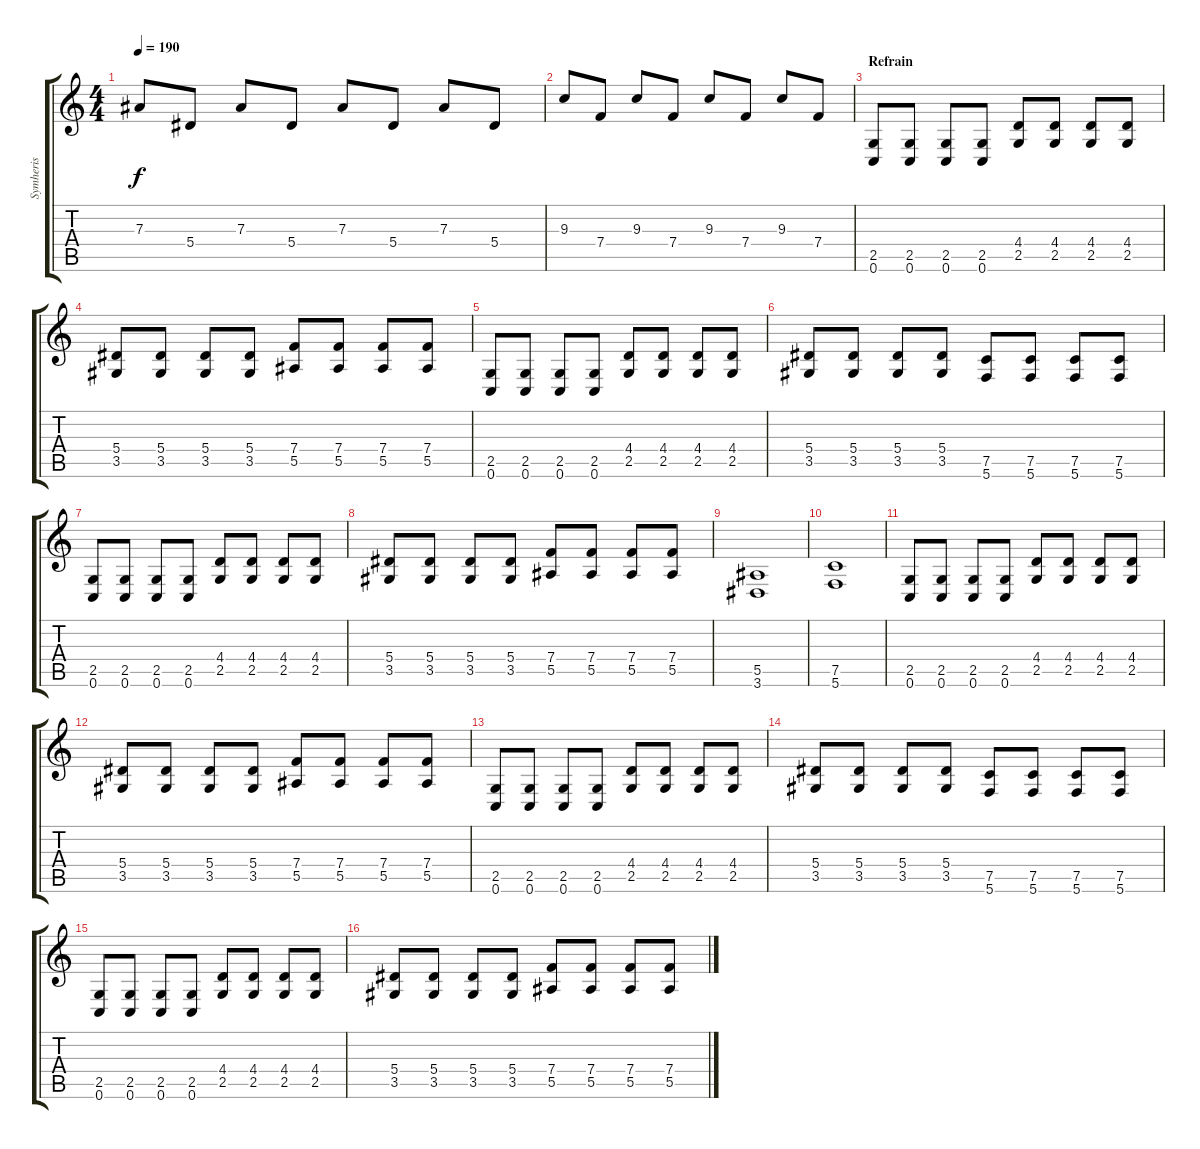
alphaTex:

\track ("Symheris" "Symheris") {instrument distortionguitar}
\staff {score tabs}
\tuning (C4 G3 Eb3 Bb2 F2 C2) {hide}
\ts (4 4)
\tempo 190
\clef g2
\ks c
7.3.8{dy f} 5.4.8 7.3.8 5.4.8 7.3.8 5.4.8 7.3.8 5.4.8 |
9.3.8 7.4.8 9.3.8 7.4.8 9.3.8 7.4.8 9.3.8 7.4.8 |
\section ("" "Refrain")
(2.5 0.6).8 (2.5 0.6).8 (2.5 0.6).8 (2.5 0.6).8 (4.4 2.5).8 (4.4 2.5).8 (4.4 2.5).8 (4.4 2.5).8 |
(5.4 3.5).8 (5.4 3.5).8 (5.4 3.5).8 (5.4 3.5).8 (7.4 5.5).8 (7.4 5.5).8 (7.4 5.5).8 (7.4 5.5).8 |
(2.5 0.6).8 (2.5 0.6).8 (2.5 0.6).8 (2.5 0.6).8 (4.4 2.5).8 (4.4 2.5).8 (4.4 2.5).8 (4.4 2.5).8 |
(5.4 3.5).8 (5.4 3.5).8 (5.4 3.5).8 (5.4 3.5).8 (7.5 5.6).8 (7.5 5.6).8 (7.5 5.6).8 (7.5 5.6).8 |
(2.5 0.6).8 (2.5 0.6).8 (2.5 0.6).8 (2.5 0.6).8 (4.4 2.5).8 (4.4 2.5).8 (4.4 2.5).8 (4.4 2.5).8 |
(5.4 3.5).8 (5.4 3.5).8 (5.4 3.5).8 (5.4 3.5).8 (7.4 5.5).8 (7.4 5.5).8 (7.4 5.5).8 (7.4 5.5).8 |
(5.5 3.6).1 |
(7.5 5.6).1 |
(2.5 0.6).8 (2.5 0.6).8 (2.5 0.6).8 (2.5 0.6).8 (4.4 2.5).8 (4.4 2.5).8 (4.4 2.5).8 (4.4 2.5).8 |
(5.4 3.5).8 (5.4 3.5).8 (5.4 3.5).8 (5.4 3.5).8 (7.4 5.5).8 (7.4 5.5).8 (7.4 5.5).8 (7.4 5.5).8 |
(2.5 0.6).8 (2.5 0.6).8 (2.5 0.6).8 (2.5 0.6).8 (4.4 2.5).8 (4.4 2.5).8 (4.4 2.5).8 (4.4 2.5).8 |
(5.4 3.5).8 (5.4 3.5).8 (5.4 3.5).8 (5.4 3.5).8 (7.5 5.6).8 (7.5 5.6).8 (7.5 5.6).8 (7.5 5.6).8 |
(2.5 0.6).8 (2.5 0.6).8 (2.5 0.6).8 (2.5 0.6).8 (4.4 2.5).8 (4.4 2.5).8 (4.4 2.5).8 (4.4 2.5).8 |
(5.4 3.5).8 (5.4 3.5).8 (5.4 3.5).8 (5.4 3.5).8 (7.4 5.5).8 (7.4 5.5).8 (7.4 5.5).8 (7.4 5.5).8
